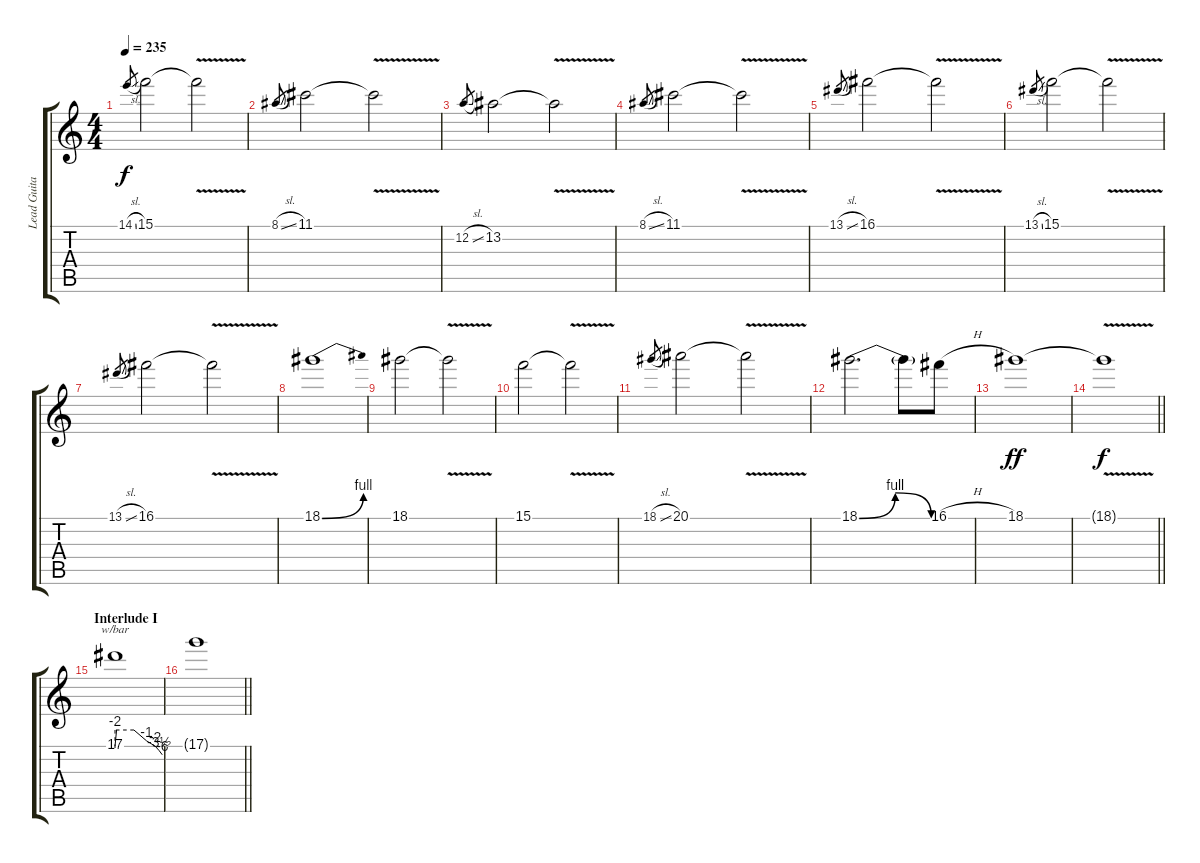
\track ("Lead Guitar I" "Lead Guita") {instrument distortionguitar}
\staff {score tabs}
\tuning (D4 A3 F3 C3 G2 C2) {hide}
\ts (4 4)
\tempo 235
\clef g2
\ks c
14.1{sl}.8{gr dy f} 15.1.2 15.1{v t}.2 |
8.1{sl}.8{gr} 11.1.2 11.1{v t}.2 |
12.2{sl}.8{gr} 13.2.2 13.2{v t}.2 |
8.1{sl}.8{gr} 11.1.2 11.1{v t}.2 |
13.1{sl}.8{gr} 16.1.2 16.1{v t}.2 |
13.1{sl}.8{gr} 15.1.2 15.1{v t}.2 |
13.1{sl}.8{gr} 16.1.2 16.1{v t}.2 |
18.1{be (bend 0 0 60 4)}.1 |
18.1.2 18.1{v t}.2 |
15.1.2 15.1{v t}.2 |
18.1{sl}.8{gr} 20.1.2 20.1{v t}.2 |
18.1{be (bendrelease 0 0 15 4 49 4 60 0)}.2{d} 18.1{t}.8 16.1{h}.8 |
18.1.1{dy ff} |
\barLineRight lightlight
18.1{v t}.1{dy f} |
\section ("" "Interlude I")
17.1.1{tbe (custom default 0 -8 2 0 24 0 40 -4 51 -8 56 -14 60 -24)} |
\barLineRight lightlight
17.1{t}.1
